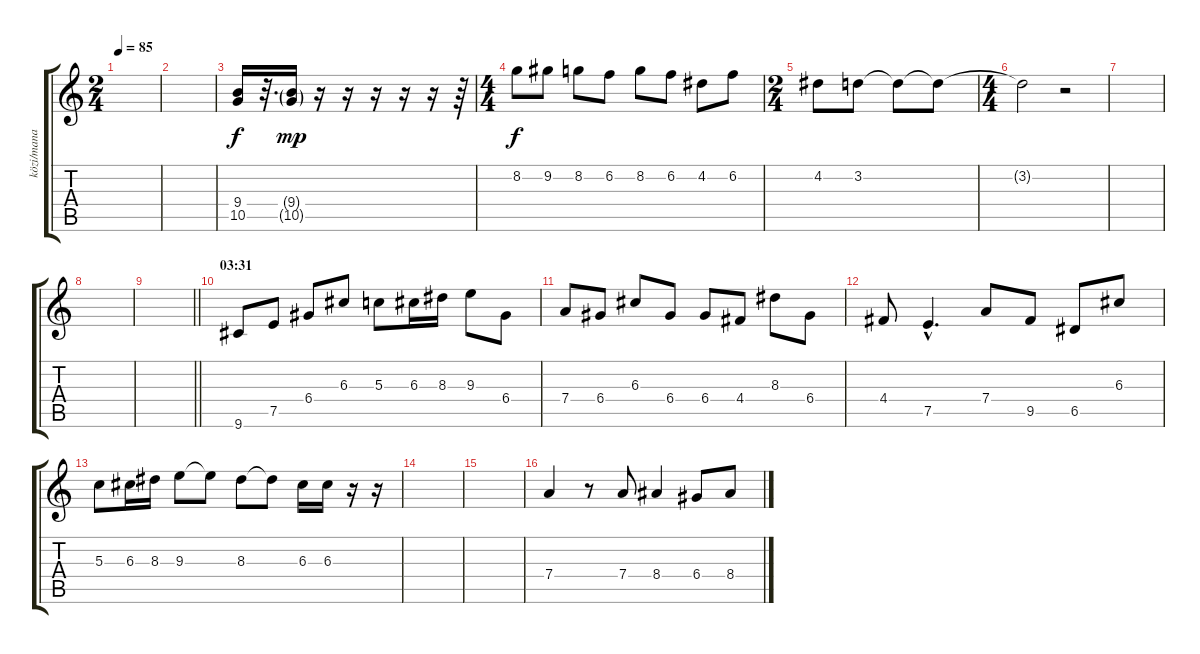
\track ("közi/mana" "közi/mana") {instrument distortionguitar}
\staff {score tabs}
\tuning (E4 B3 G3 D3 A2 E2) {hide}
\ts (2 4)
\tempo 85
\clef g2
\ks c
|
|
(9.4 10.5).16 r.32{d} (9.4{g} 10.5{g}).16{dy mp} r.16 r.16 r.16 r.16 r.16 r.64 |
\ts (4 4)
8.2.8{dy f} 9.2.8 8.2.8 6.2.8 8.2.8 6.2.8 4.2.8 6.2.8 |
\ts (2 4)
4.2.8 3.2.8 3.2{t}.8 3.2{t}.8 |
\ts (4 4)
3.2{t}.2 r.2 |
|
|
\barLineRight lightlight
|
\section ("" "03:31")
9.6.8 7.5.8 6.4.8 6.3.8 5.3.8 6.3.16 8.3.16 9.3.8 6.4.8 |
7.4.8 6.4.8 6.3.8 6.4.8 6.4.8 4.4.8 8.3.8 6.4.8 |
4.4.8 7.5{hac}.4{d} 7.4.8 9.5.8 6.5.8 6.3.8 |
5.3.8 6.3.16 8.3.16 9.3.8 9.3{t}.8 8.3.8 8.3{t}.8 6.3.16 6.3.16 r.16 r.16 |
|
|
7.4.4 r.8 7.4.8 8.4.4 6.4.8 8.4.8
